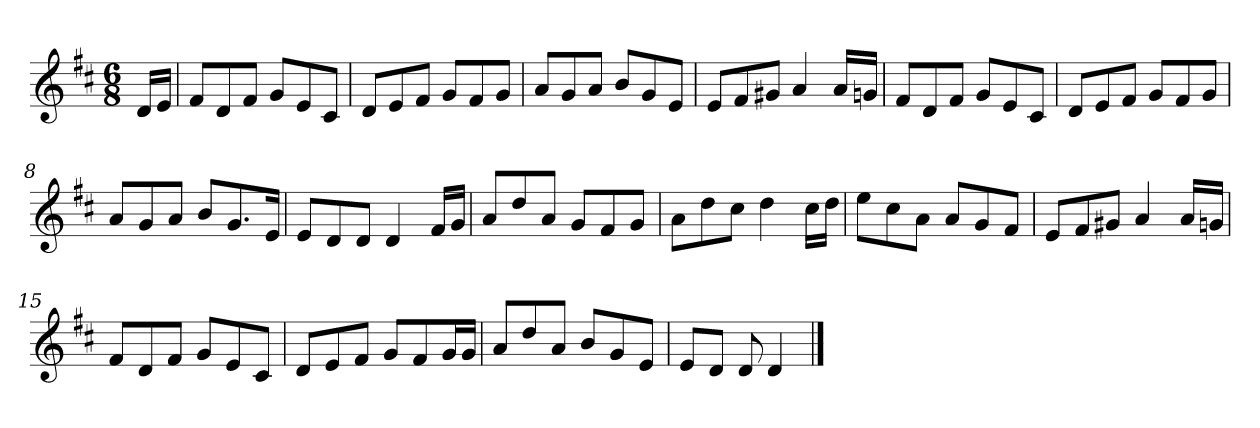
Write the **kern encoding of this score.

**kern
*part1
*staff1
*clefG2
*k[f#c#]
*D:
*M6/8
=
16d/LL
16e/JJ
=1
8f#/L
8d/
8f#/J
8g/L
8e/
8c#/J
=2
8d/L
8e/
8f#/J
8g/L
8f#/
8g/J
=3
8a/L
8g/
8a/J
8b/L
8g/
8e/J
=4
8e/L
8f#/
8g#X/J
4a
16a/LL
16gn/JJ
=6
8f#/L
8d/
8f#/J
8g/L
8e/
8c#/J
=7
8d/L
8e/
8f#/J
8g/L
8f#/
8g/J
=8
8a/L
8g/
8a/J
8b/L
8.g/
16e/Jk
=9
8e/L
8d/
8d/J
4d
16f#/LL
16g/JJ
=10
8a/L
8dd/
8a/J
8g/L
8f#/
8g/J
=11
8a\L
8dd\
8cc#\J
4dd
16cc#\LL
16dd\JJ
=12
8ee\L
8cc#\
8a\J
8a/L
8g/
8f#/J
=13
8e/L
8f#/
8g#X/J
4a
16a/LL
16gn/JJ
=15
8f#/L
8d/
8f#/J
8g/L
8e/
8c#/J
=16
8d/L
8e/
8f#/J
8g/L
8f#/
16g/L
16g/JJ
=17
8a/L
8dd/
8a/J
8b/L
8g/
8e/J
=18
8e/L
8d/J
8d
4d
==
*-
